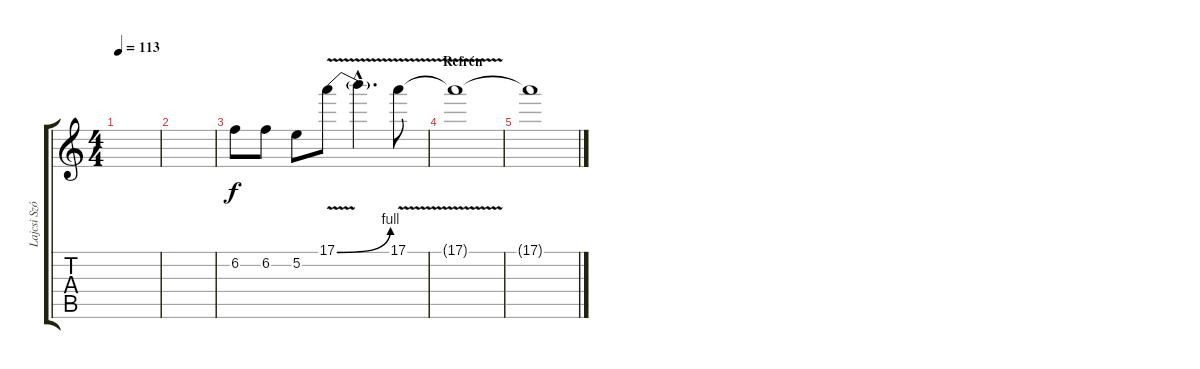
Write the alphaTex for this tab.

\track ("Lajcsi Szóló" "Lajcsi Szó") {instrument overdrivenguitar}
\staff {score tabs}
\tuning (E4 B3 G3 D3 A2 E2) {hide}
\ts (4 4)
\tempo 113
\clef g2
\ks c
|
|
6.2.8 6.2.8 5.2.8 17.1{be (bend 0 0 60 4) v}.8 17.1{hac t}.4{d} 17.1{v}.8 |
\section ("" "Refrén")
17.1{t}.1 |
17.1{t}.1
